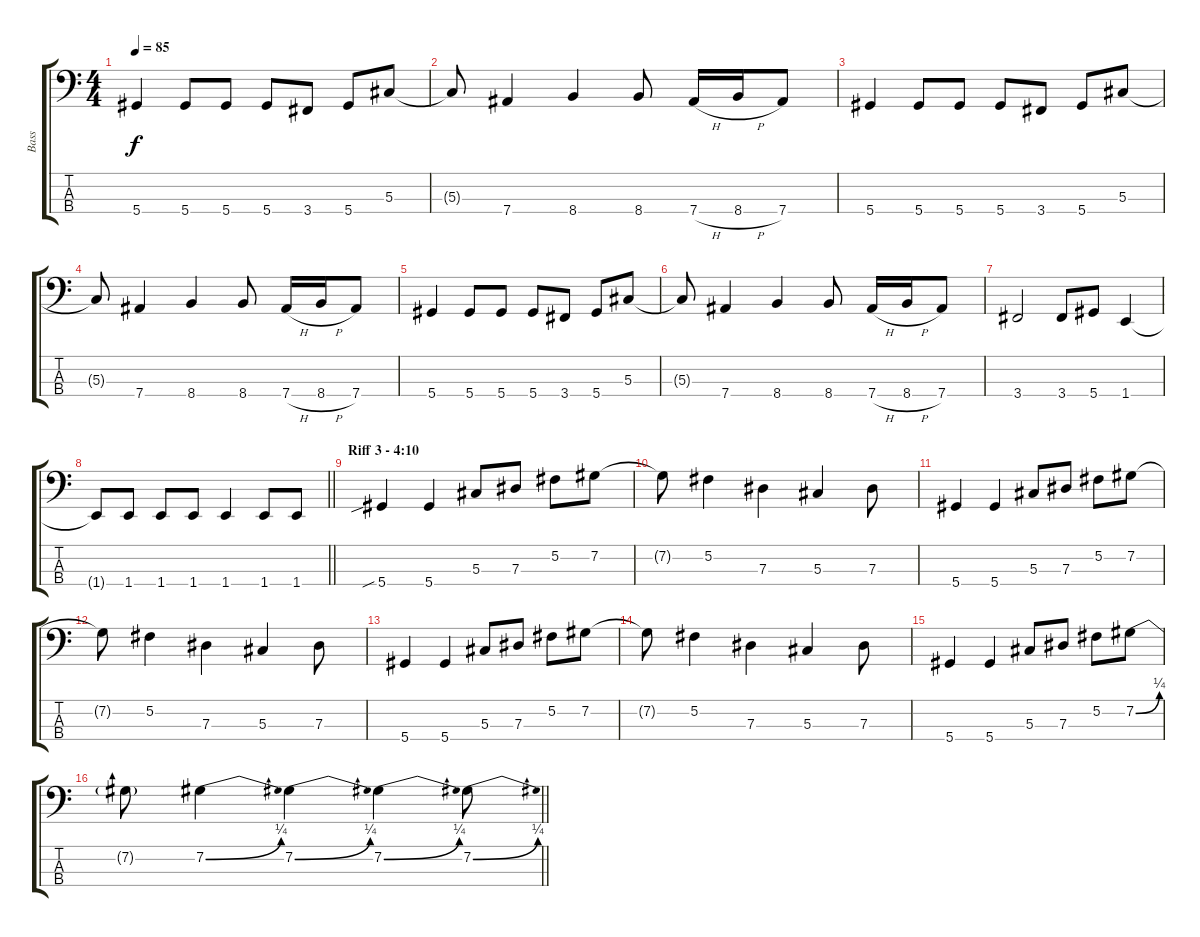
\track ("Bass" "Bass") {instrument electricbassfinger bank 255}
\staff {score tabs}
\tuning (Gb2 Db2 Ab1 Eb1) {hide}
\ts (4 4)
\tempo 85
\clef f4
\ks c
5.4.4{dy f} 5.4.8 5.4.8 5.4.8 3.4.8 5.4.8 5.3.8 |
5.3{t}.8 7.4.4 8.4.4 8.4.8 7.4{h}.16 8.4{h}.16 7.4.8 |
5.4.4 5.4.8 5.4.8 5.4.8 3.4.8 5.4.8 5.3.8 |
5.3{t}.8 7.4.4 8.4.4 8.4.8 7.4{h}.16 8.4{h}.16 7.4.8 |
5.4.4 5.4.8 5.4.8 5.4.8 3.4.8 5.4.8 5.3.8 |
5.3{t}.8 7.4.4 8.4.4 8.4.8 7.4{h}.16 8.4{h}.16 7.4.8 |
3.4.2 3.4.8 5.4.8 1.4.4 |
\barLineRight lightlight
1.4{t}.8 1.4.8 1.4.8 1.4.8 1.4.4 1.4.8 1.4.8 |
\section ("" "Riff 3 - 4:10")
5.4{sib}.4 5.4.4 5.3.8 7.3.8 5.2.8 7.2.8 |
7.2{t}.8 5.2.4 7.3.4 5.3.4 7.3.8 |
5.4.4 5.4.4 5.3.8 7.3.8 5.2.8 7.2.8 |
7.2{t}.8 5.2.4 7.3.4 5.3.4 7.3.8 |
5.4.4 5.4.4 5.3.8 7.3.8 5.2.8 7.2.8 |
7.2{t}.8 5.2.4 7.3.4 5.3.4 7.3.8 |
5.4.4 5.4.4 5.3.8 7.3.8 5.2.8 7.2{be (bend 0 0 60 1)}.8 |
\barLineRight lightlight
7.2{t}.8 7.2{be (bend 0 0 60 1)}.4 7.2{be (bend 0 0 60 1)}.4 7.2{be (bend 0 0 60 1)}.4 7.2{be (bend 0 0 60 1)}.8
